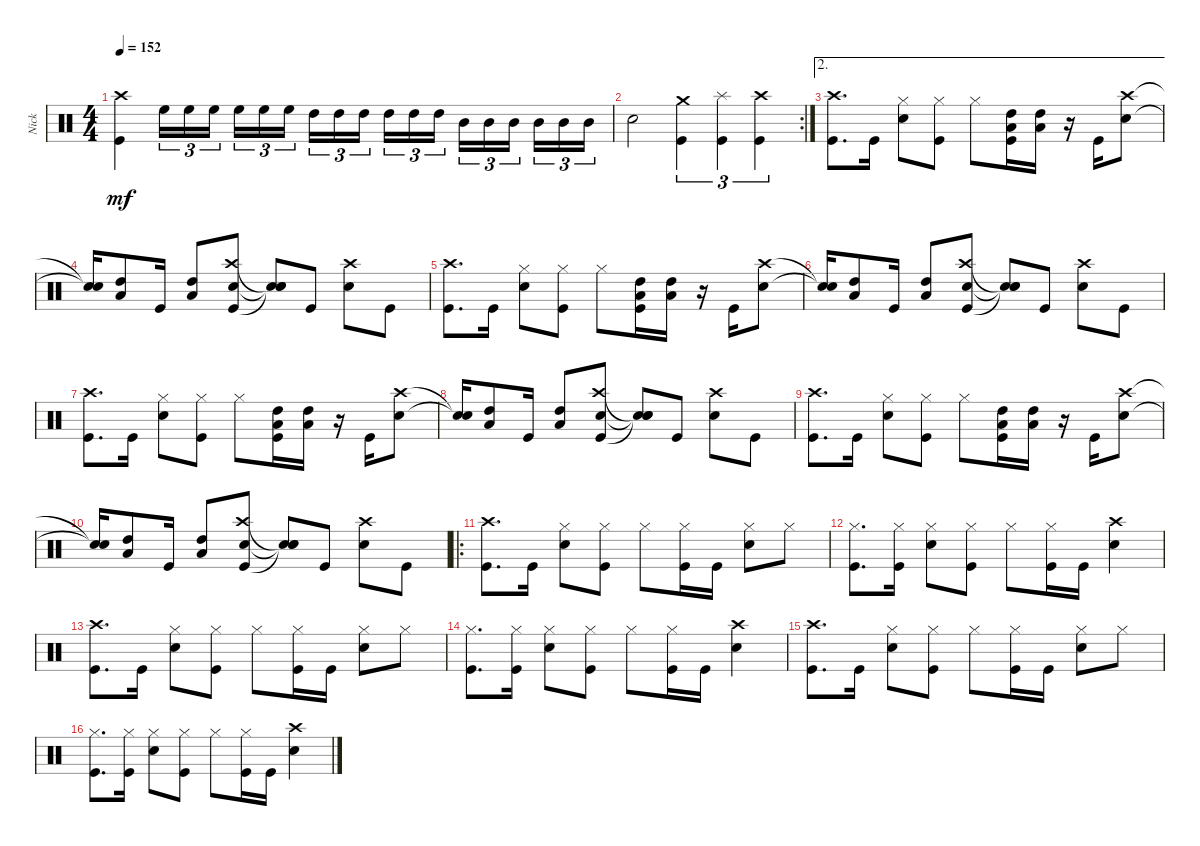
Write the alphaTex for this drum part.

\track ("Nick" "Nick") {instrument percussion}
\staff {score}
\articulation defaults
\ts (4 4)
\tempo 152
\clef neutral
\ks c
("Kick (hit)" "Crash high (hit)").4{dy mf} "High Floor Tom (hit)".16{tu (3 2)} "High Floor Tom (hit)".16{tu (3 2)} "High Floor Tom (hit)".16{tu (3 2) beam splitsecondary} "High Floor Tom (hit)".16{tu (3 2)} "High Floor Tom (hit)".16{tu (3 2)} "High Floor Tom (hit)".16{tu (3 2)} "High Tom (hit)".16{tu (3 2)} "High Tom (hit)".16{tu (3 2)} "High Tom (hit)".16{tu (3 2) beam splitsecondary} "High Tom (hit)".16{tu (3 2)} "High Tom (hit)".16{tu (3 2)} "High Tom (hit)".16{tu (3 2)} "Mid Tom (hit)".16{tu (3 2)} "Mid Tom (hit)".16{tu (3 2)} "Mid Tom (hit)".16{tu (3 2) beam splitsecondary} "Mid Tom (hit)".16{tu (3 2)} "Mid Tom (hit)".16{tu (3 2)} "Mid Tom (hit)".16{tu (3 2)} |
\rc 2 "Snare (hit) 2".2
("Kick (hit)" "Crash medium (hit)").4{tu (3 2)} ("Kick (hit)" "Splash (hit)").4{tu (3 2)} ("Kick (hit)" "Crash high (hit)").4{tu (3 2)} |
\ae 2
("Kick (hit)" "Crash high (hit)").8{d} "Kick (hit)".16 ("Hi-Hat (closed)" "Snare (hit) 2").8 ("Kick (hit)" "Hi-Hat (closed)").8 "Hi-Hat (closed)".8 ("Kick (hit)" "Low Tom (hit)" "High Tom (hit)").16 ("Low Tom (hit)" "High Tom (hit)").16 r.16 "Kick (hit)".16 ("Crash high (hit)" "Snare (hit) 2").8 |
("Snare (hit)"{t} "Snare (hit)"{t}).16 ("Low Tom (hit)" "High Tom (hit)").8 "Kick (hit)".16 ("Low Tom (hit)" "High Tom (hit)").8 ("Kick (hit)" "Snare (hit) 2" "Crash high (hit)").8 ("Snare (hit)"{t} "Snare (hit)"{t} "Snare (hit)"{t}).8 "Kick (hit)".8 ("Snare (hit) 2" "Crash high (hit)").8 "Kick (hit)".8 |
("Kick (hit)" "Crash high (hit)").8{d} "Kick (hit)".16 ("Hi-Hat (closed)" "Snare (hit) 2").8 ("Kick (hit)" "Hi-Hat (closed)").8 "Hi-Hat (closed)".8 ("Kick (hit)" "Low Tom (hit)" "High Tom (hit)").16 ("Low Tom (hit)" "High Tom (hit)").16 r.16 "Kick (hit)".16 ("Crash high (hit)" "Snare (hit) 2").8 |
("Snare (hit)"{t} "Snare (hit)"{t}).16 ("Low Tom (hit)" "High Tom (hit)").8 "Kick (hit)".16 ("Low Tom (hit)" "High Tom (hit)").8 ("Kick (hit)" "Snare (hit) 2" "Crash high (hit)").8 ("Snare (hit)"{t} "Snare (hit)"{t} "Snare (hit)"{t}).8 "Kick (hit)".8 ("Snare (hit) 2" "Crash high (hit)").8 "Kick (hit)".8 |
("Kick (hit)" "Crash high (hit)").8{d} "Kick (hit)".16 ("Hi-Hat (closed)" "Snare (hit) 2").8 ("Kick (hit)" "Hi-Hat (closed)").8 "Hi-Hat (closed)".8 ("Kick (hit)" "Low Tom (hit)" "High Tom (hit)").16 ("Low Tom (hit)" "High Tom (hit)").16 r.16 "Kick (hit)".16 ("Crash high (hit)" "Snare (hit) 2").8 |
("Snare (hit)"{t} "Snare (hit)"{t}).16 ("Low Tom (hit)" "High Tom (hit)").8 "Kick (hit)".16 ("Low Tom (hit)" "High Tom (hit)").8 ("Kick (hit)" "Snare (hit) 2" "Crash high (hit)").8 ("Snare (hit)"{t} "Snare (hit)"{t} "Snare (hit)"{t}).8 "Kick (hit)".8 ("Snare (hit) 2" "Crash high (hit)").8 "Kick (hit)".8 |
("Kick (hit)" "Crash high (hit)").8{d} "Kick (hit)".16 ("Hi-Hat (closed)" "Snare (hit) 2").8 ("Kick (hit)" "Hi-Hat (closed)").8 "Hi-Hat (closed)".8 ("Kick (hit)" "Low Tom (hit)" "High Tom (hit)").16 ("Low Tom (hit)" "High Tom (hit)").16 r.16 "Kick (hit)".16 ("Crash high (hit)" "Snare (hit) 2").8 |
("Snare (hit)"{t} "Snare (hit)"{t}).16 ("Low Tom (hit)" "High Tom (hit)").8 "Kick (hit)".16 ("Low Tom (hit)" "High Tom (hit)").8 ("Kick (hit)" "Snare (hit) 2" "Crash high (hit)").8 ("Snare (hit)"{t} "Snare (hit)"{t} "Snare (hit)"{t}).8 "Kick (hit)".8 ("Snare (hit) 2" "Crash high (hit)").8 "Kick (hit)".8 |
\ro
("Kick (hit)" "Crash high (hit)").8{d} "Kick (hit)".16 ("Hi-Hat (closed)" "Snare (hit) 2").8 ("Kick (hit)" "Hi-Hat (closed)").8 "Hi-Hat (closed)".8 ("Kick (hit)" "Hi-Hat (closed)").16 "Kick (hit)".16 ("Hi-Hat (closed)" "Snare (hit) 2").8 "Hi-Hat (closed)".8 |
("Kick (hit)" "Hi-Hat (closed)").8{d} ("Kick (hit)" "Hi-Hat (closed)").16 ("Hi-Hat (closed)" "Snare (hit) 2").8 ("Kick (hit)" "Hi-Hat (closed)").8 "Hi-Hat (closed)".8 ("Kick (hit)" "Hi-Hat (closed)").16 "Kick (hit)".16 ("Snare (hit) 2" "Crash high (hit)").4 |
("Kick (hit)" "Crash high (hit)").8{d} "Kick (hit)".16 ("Hi-Hat (closed)" "Snare (hit) 2").8 ("Kick (hit)" "Hi-Hat (closed)").8 "Hi-Hat (closed)".8 ("Kick (hit)" "Hi-Hat (closed)").16 "Kick (hit)".16 ("Hi-Hat (closed)" "Snare (hit) 2").8 "Hi-Hat (closed)".8 |
("Kick (hit)" "Hi-Hat (closed)").8{d} ("Kick (hit)" "Hi-Hat (closed)").16 ("Hi-Hat (closed)" "Snare (hit) 2").8 ("Kick (hit)" "Hi-Hat (closed)").8 "Hi-Hat (closed)".8 ("Kick (hit)" "Hi-Hat (closed)").16 "Kick (hit)".16 ("Snare (hit) 2" "Crash high (hit)").4 |
("Kick (hit)" "Crash high (hit)").8{d} "Kick (hit)".16 ("Hi-Hat (closed)" "Snare (hit) 2").8 ("Kick (hit)" "Hi-Hat (closed)").8 "Hi-Hat (closed)".8 ("Kick (hit)" "Hi-Hat (closed)").16 "Kick (hit)".16 ("Hi-Hat (closed)" "Snare (hit) 2").8 "Hi-Hat (closed)".8 |
("Kick (hit)" "Hi-Hat (closed)").8{d} ("Kick (hit)" "Hi-Hat (closed)").16 ("Hi-Hat (closed)" "Snare (hit) 2").8 ("Kick (hit)" "Hi-Hat (closed)").8 "Hi-Hat (closed)".8 ("Kick (hit)" "Hi-Hat (closed)").16 "Kick (hit)".16 ("Snare (hit) 2" "Crash high (hit)").4
